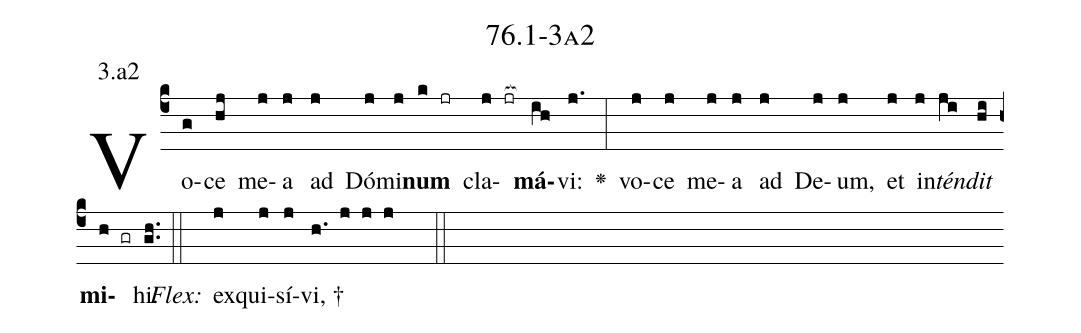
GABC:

name: 76.1-3a2;
annotation: 3.a2;
%%
(c4)Vo(g)ce(hj) me(j)a(j) ad(j) Dó(j)mi(j)<b>num</b>(k jr) cla(j jr[ocb:1{])<b>má</b>(ih[ocb:0}])vi:(j.) <v>\greheightstar</v>(:) vo(j)ce(j) me(j)a(j) ad(j) De(j)um,(j) et(j) in(j)<i>tén</i>(ji)<i>dit</i>(hi) <b>mi</b>(h gr)hi.(gh..) (::)
<i>Flex:</i>()  ex(j)qui(j)sí(j)vi, †(h. j j j  ::)

%E(j) u(j) o(ji) u(hi) a(h) e.(gh..) (::)
